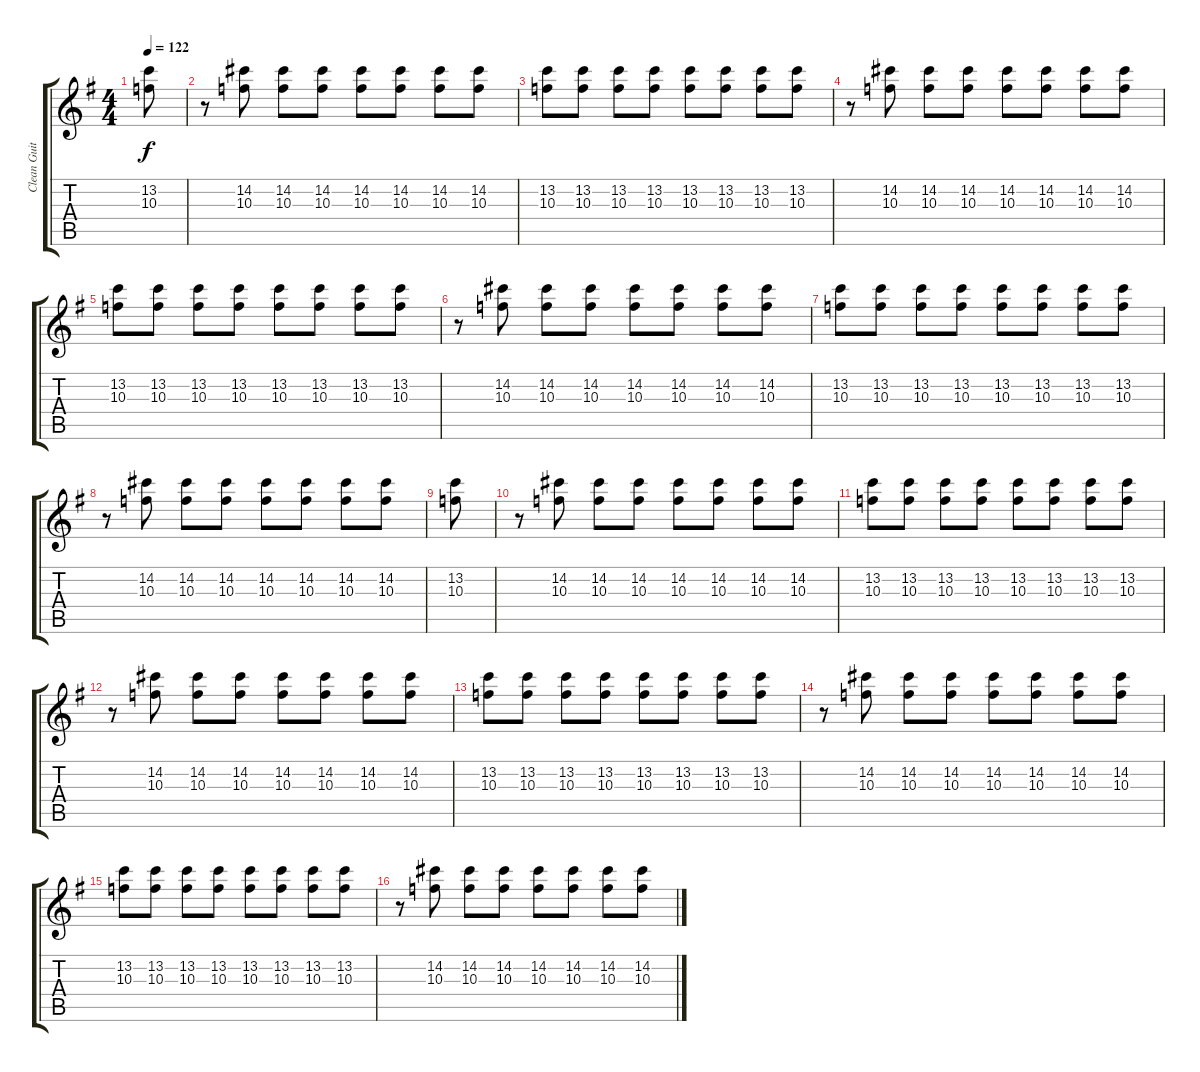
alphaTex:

\track ("Clean Guitar" "Clean Guit") {instrument electricguitarclean}
\staff {score tabs}
\tuning (E4 B3 G3 D3 A2 E2) {hide}
\ts (4 4)
\tempo 122
\clef g2
\ks g
(13.2 10.3).8{dy f} |
r.8 (14.2 10.3).8 (14.2 10.3).8 (14.2 10.3).8 (14.2 10.3).8 (14.2 10.3).8 (14.2 10.3).8 (14.2 10.3).8 |
(13.2 10.3).8 (13.2 10.3).8 (13.2 10.3).8 (13.2 10.3).8 (13.2 10.3).8 (13.2 10.3).8 (13.2 10.3).8 (13.2 10.3).8 |
r.8 (14.2 10.3).8 (14.2 10.3).8 (14.2 10.3).8 (14.2 10.3).8 (14.2 10.3).8 (14.2 10.3).8 (14.2 10.3).8 |
(13.2 10.3).8 (13.2 10.3).8 (13.2 10.3).8 (13.2 10.3).8 (13.2 10.3).8 (13.2 10.3).8 (13.2 10.3).8 (13.2 10.3).8 |
r.8 (14.2 10.3).8 (14.2 10.3).8 (14.2 10.3).8 (14.2 10.3).8 (14.2 10.3).8 (14.2 10.3).8 (14.2 10.3).8 |
(13.2 10.3).8 (13.2 10.3).8 (13.2 10.3).8 (13.2 10.3).8 (13.2 10.3).8 (13.2 10.3).8 (13.2 10.3).8 (13.2 10.3).8 |
r.8 (14.2 10.3).8 (14.2 10.3).8 (14.2 10.3).8 (14.2 10.3).8 (14.2 10.3).8 (14.2 10.3).8 (14.2 10.3).8 |
(13.2 10.3).8 |
r.8 (14.2 10.3).8 (14.2 10.3).8 (14.2 10.3).8 (14.2 10.3).8 (14.2 10.3).8 (14.2 10.3).8 (14.2 10.3).8 |
(13.2 10.3).8 (13.2 10.3).8 (13.2 10.3).8 (13.2 10.3).8 (13.2 10.3).8 (13.2 10.3).8 (13.2 10.3).8 (13.2 10.3).8 |
r.8 (14.2 10.3).8 (14.2 10.3).8 (14.2 10.3).8 (14.2 10.3).8 (14.2 10.3).8 (14.2 10.3).8 (14.2 10.3).8 |
(13.2 10.3).8 (13.2 10.3).8 (13.2 10.3).8 (13.2 10.3).8 (13.2 10.3).8 (13.2 10.3).8 (13.2 10.3).8 (13.2 10.3).8 |
r.8 (14.2 10.3).8 (14.2 10.3).8 (14.2 10.3).8 (14.2 10.3).8 (14.2 10.3).8 (14.2 10.3).8 (14.2 10.3).8 |
(13.2 10.3).8 (13.2 10.3).8 (13.2 10.3).8 (13.2 10.3).8 (13.2 10.3).8 (13.2 10.3).8 (13.2 10.3).8 (13.2 10.3).8 |
r.8 (14.2 10.3).8 (14.2 10.3).8 (14.2 10.3).8 (14.2 10.3).8 (14.2 10.3).8 (14.2 10.3).8 (14.2 10.3).8
